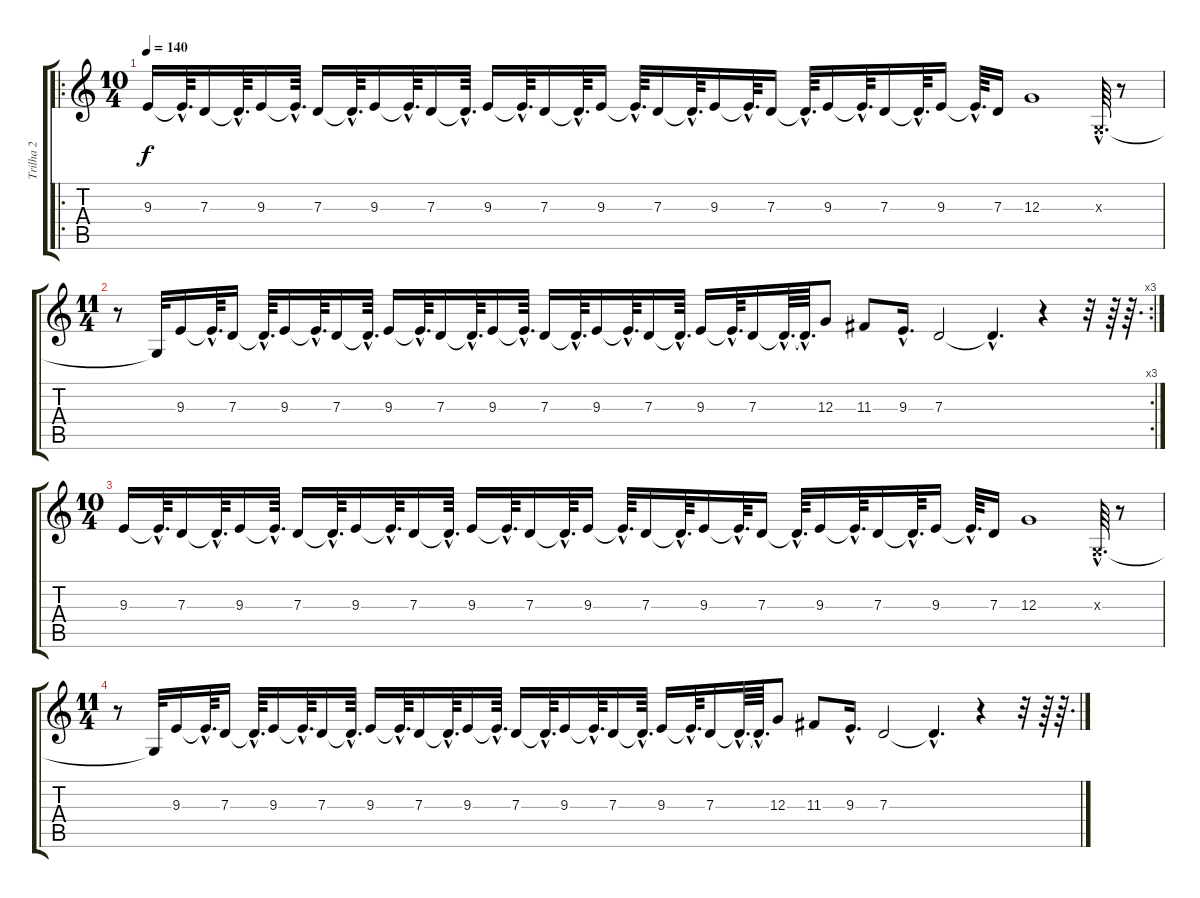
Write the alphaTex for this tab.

\track ("Trilha 2" "Trilha 2") {instrument trombone}
\staff {score tabs}
\tuning (E4 B3 G3 D3 A2 E2) {hide}
\ro
\ts (10 4)
\tempo 140
\clef g2
\ks c
9.3.16{dy f} 9.3{hac t}.64{d} 7.3.16 7.3{hac t}.64{d} 9.3.16 9.3{hac t}.64{d} 7.3.16 7.3{hac t}.64{d} 9.3.16 9.3{hac t}.64{d} 7.3.16 7.3{hac t}.64{d} 9.3.16 9.3{hac t}.64{d} 7.3.16 7.3{hac t}.64{d} 9.3.16 9.3{hac t}.64{d} 7.3.16 7.3{hac t}.64{d} 9.3.16 9.3{hac t}.64{d} 7.3.16 7.3{hac t}.64{d} 9.3.16 9.3{hac t}.64{d} 7.3.16 7.3{hac t}.64{d} 9.3.16 9.3{hac t}.64{d} 7.3.16 12.3.1 0.3{hac x}.64{d} r.8 |
\rc 3
\ts (11 4)
r.8 0.3{t}.32 9.3.16 9.3{hac t}.64{d} 7.3.16 7.3{hac t}.64{d} 9.3.16 9.3{hac t}.64{d} 7.3.16 7.3{hac t}.64{d} 9.3.16 9.3{hac t}.64{d} 7.3.16 7.3{hac t}.64{d} 9.3.16 9.3{hac t}.64{d} 7.3.16 7.3{hac t}.64{d} 9.3.16 9.3{hac t}.64{d} 7.3.16 7.3{hac t}.64{d} 9.3.16 9.3{hac t}.64{d} 7.3.16 7.3{hac t}.64{d} 7.3{hac t}.64{d} 12.3.8 11.3.8 9.3{hac}.16{d} 7.3.2 7.3{hac t}.4{d} r.4 r.32 r.64 r.64{d} |
\ts (10 4)
9.3.16{volume 6} 9.3{hac t}.64{d} 7.3.16 7.3{hac t}.64{d} 9.3.16 9.3{hac t}.64{d} 7.3.16 7.3{hac t}.64{d} 9.3.16 9.3{hac t}.64{d} 7.3.16 7.3{hac t}.64{d} 9.3.16 9.3{hac t}.64{d} 7.3.16 7.3{hac t}.64{d} 9.3.16 9.3{hac t}.64{d} 7.3.16 7.3{hac t}.64{d} 9.3.16 9.3{hac t}.64{d} 7.3.16 7.3{hac t}.64{d} 9.3.16 9.3{hac t}.64{d} 7.3.16 7.3{hac t}.64{d} 9.3.16 9.3{hac t}.64{d} 7.3.16 12.3.1 0.3{hac x}.64{d} r.8 |
\ts (11 4)
r.8{volume 0} 0.3{t}.32 9.3.16 9.3{hac t}.64{d} 7.3.16 7.3{hac t}.64{d} 9.3.16 9.3{hac t}.64{d} 7.3.16 7.3{hac t}.64{d} 9.3.16 9.3{hac t}.64{d} 7.3.16 7.3{hac t}.64{d} 9.3.16 9.3{hac t}.64{d} 7.3.16 7.3{hac t}.64{d} 9.3.16 9.3{hac t}.64{d} 7.3.16 7.3{hac t}.64{d} 9.3.16 9.3{hac t}.64{d} 7.3.16 7.3{hac t}.64{d} 7.3{hac t}.64{d} 12.3.8 11.3.8 9.3{hac}.16{d} 7.3.2 7.3{hac t}.4{d} r.4 r.32 r.64 r.64{d}
